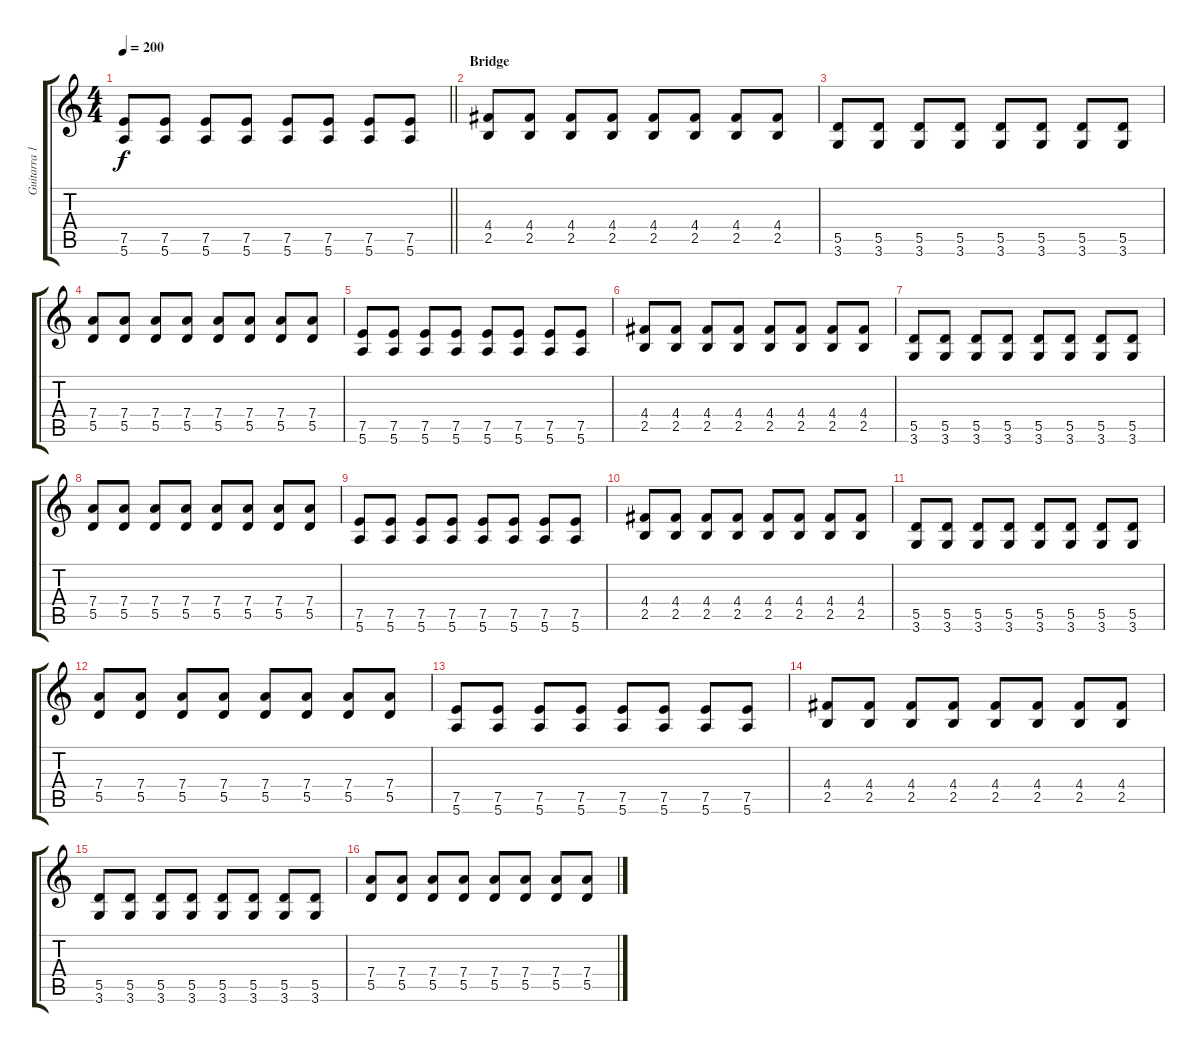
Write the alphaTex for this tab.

\track ("Guitarra 1 - Mathias" "Guitarra 1") {instrument distortionguitar}
\staff {score tabs}
\tuning (E4 B3 G3 D3 A2 E2) {hide}
\ts (4 4)
\tempo 200
\clef g2
\barLineRight lightlight
\ks c
(7.5 5.6).8{dy f} (7.5 5.6).8 (7.5 5.6).8 (7.5 5.6).8 (7.5 5.6).8 (7.5 5.6).8 (7.5 5.6).8 (7.5 5.6).8 |
\section ("" "Bridge")
(4.4 2.5).8{volume 12 instrument distortionguitar} (4.4 2.5).8 (4.4 2.5).8 (4.4 2.5).8 (4.4 2.5).8 (4.4 2.5).8 (4.4 2.5).8 (4.4 2.5).8 |
(5.5 3.6).8 (5.5 3.6).8 (5.5 3.6).8 (5.5 3.6).8 (5.5 3.6).8 (5.5 3.6).8 (5.5 3.6).8 (5.5 3.6).8 |
(7.4 5.5).8 (7.4 5.5).8 (7.4 5.5).8 (7.4 5.5).8 (7.4 5.5).8 (7.4 5.5).8 (7.4 5.5).8 (7.4 5.5).8 |
(7.5 5.6).8 (7.5 5.6).8 (7.5 5.6).8 (7.5 5.6).8 (7.5 5.6).8 (7.5 5.6).8 (7.5 5.6).8 (7.5 5.6).8 |
(4.4 2.5).8 (4.4 2.5).8 (4.4 2.5).8 (4.4 2.5).8 (4.4 2.5).8 (4.4 2.5).8 (4.4 2.5).8 (4.4 2.5).8 |
(5.5 3.6).8 (5.5 3.6).8 (5.5 3.6).8 (5.5 3.6).8 (5.5 3.6).8 (5.5 3.6).8 (5.5 3.6).8 (5.5 3.6).8 |
(7.4 5.5).8 (7.4 5.5).8 (7.4 5.5).8 (7.4 5.5).8 (7.4 5.5).8 (7.4 5.5).8 (7.4 5.5).8 (7.4 5.5).8 |
(7.5 5.6).8 (7.5 5.6).8 (7.5 5.6).8 (7.5 5.6).8 (7.5 5.6).8 (7.5 5.6).8 (7.5 5.6).8 (7.5 5.6).8 |
(4.4 2.5).8 (4.4 2.5).8 (4.4 2.5).8 (4.4 2.5).8 (4.4 2.5).8 (4.4 2.5).8 (4.4 2.5).8 (4.4 2.5).8 |
(5.5 3.6).8 (5.5 3.6).8 (5.5 3.6).8 (5.5 3.6).8 (5.5 3.6).8 (5.5 3.6).8 (5.5 3.6).8 (5.5 3.6).8 |
(7.4 5.5).8 (7.4 5.5).8 (7.4 5.5).8 (7.4 5.5).8 (7.4 5.5).8 (7.4 5.5).8 (7.4 5.5).8 (7.4 5.5).8 |
(7.5 5.6).8 (7.5 5.6).8 (7.5 5.6).8 (7.5 5.6).8 (7.5 5.6).8 (7.5 5.6).8 (7.5 5.6).8 (7.5 5.6).8 |
(4.4 2.5).8 (4.4 2.5).8 (4.4 2.5).8 (4.4 2.5).8 (4.4 2.5).8 (4.4 2.5).8 (4.4 2.5).8 (4.4 2.5).8 |
(5.5 3.6).8 (5.5 3.6).8 (5.5 3.6).8 (5.5 3.6).8 (5.5 3.6).8 (5.5 3.6).8 (5.5 3.6).8 (5.5 3.6).8 |
(7.4 5.5).8 (7.4 5.5).8 (7.4 5.5).8 (7.4 5.5).8 (7.4 5.5).8 (7.4 5.5).8 (7.4 5.5).8 (7.4 5.5).8
